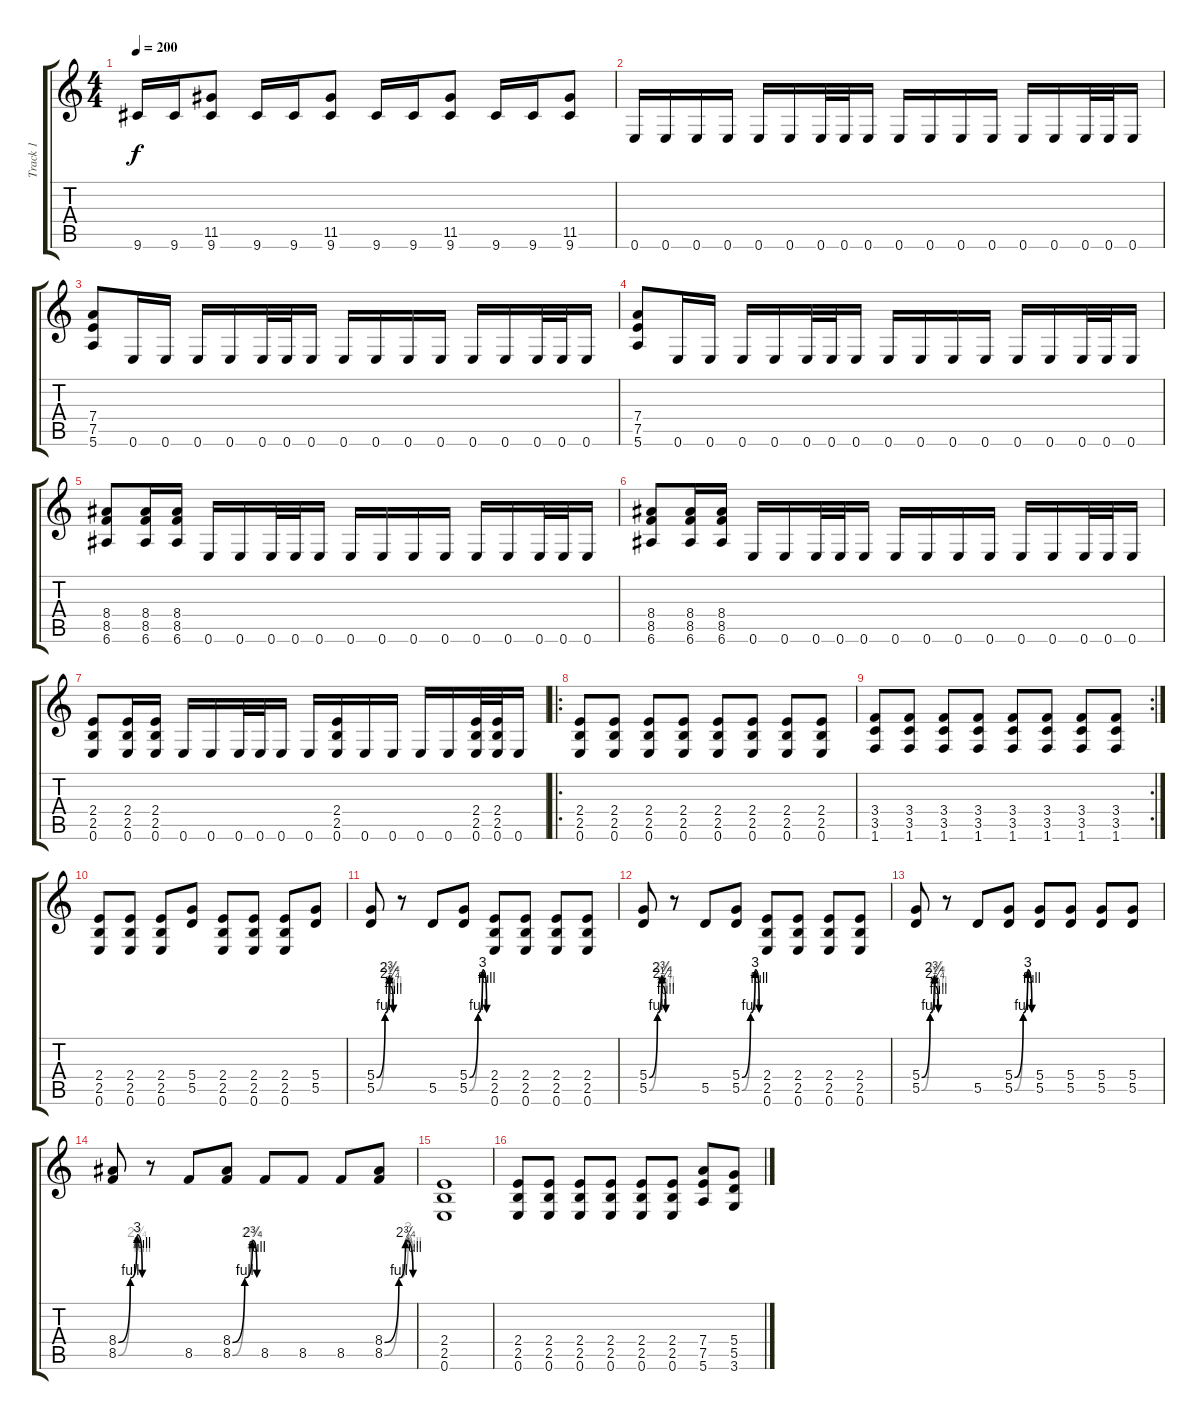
\track ("Track 1" "Track 1") {instrument distortionguitar}
\staff {score tabs}
\tuning (E4 B3 G3 D3 A2 E2) {hide}
\ts (4 4)
\tempo 200
\clef g2
\ks c
9.6.16{dy f} 9.6.16 (11.5 9.6).8 9.6.16 9.6.16 (11.5 9.6).8 9.6.16 9.6.16 (11.5 9.6).8 9.6.16 9.6.16 (11.5 9.6).8 |
0.6.16 0.6.16 0.6.16 0.6.16 0.6.16 0.6.16 0.6.32 0.6.32 0.6.16 0.6.16 0.6.16 0.6.16 0.6.16 0.6.16 0.6.16 0.6.32 0.6.32 0.6.16 |
(7.4 7.5 5.6).8 0.6.16 0.6.16 0.6.16 0.6.16 0.6.32 0.6.32 0.6.16 0.6.16 0.6.16 0.6.16 0.6.16 0.6.16 0.6.16 0.6.32 0.6.32 0.6.16 |
(7.4 7.5 5.6).8 0.6.16 0.6.16 0.6.16 0.6.16 0.6.32 0.6.32 0.6.16 0.6.16 0.6.16 0.6.16 0.6.16 0.6.16 0.6.16 0.6.32 0.6.32 0.6.16 |
(8.4 8.5 6.6).8 (8.4 8.5 6.6).16 (8.4 8.5 6.6).16 0.6.16 0.6.16 0.6.32 0.6.32 0.6.16 0.6.16 0.6.16 0.6.16 0.6.16 0.6.16 0.6.16 0.6.32 0.6.32 0.6.16 |
(8.4 8.5 6.6).8 (8.4 8.5 6.6).16 (8.4 8.5 6.6).16 0.6.16 0.6.16 0.6.32 0.6.32 0.6.16 0.6.16 0.6.16 0.6.16 0.6.16 0.6.16 0.6.16 0.6.32 0.6.32 0.6.16 |
(2.4 2.5 0.6).8 (2.4 2.5 0.6).16 (2.4 2.5 0.6).16 0.6.16 0.6.16 0.6.32 0.6.32 0.6.16 0.6.16 (2.4 2.5 0.6).16 0.6.16 0.6.16 0.6.16 0.6.16 (2.4 2.5 0.6).32 (2.4 2.5 0.6).32 0.6.16 |
\ro
(2.4 2.5 0.6).8 (2.4 2.5 0.6).8 (2.4 2.5 0.6).8 (2.4 2.5 0.6).8 (2.4 2.5 0.6).8 (2.4 2.5 0.6).8 (2.4 2.5 0.6).8 (2.4 2.5 0.6).8 |
\rc 2
(3.4 3.5 1.6).8 (3.4 3.5 1.6).8 (3.4 3.5 1.6).8 (3.4 3.5 1.6).8 (3.4 3.5 1.6).8 (3.4 3.5 1.6).8 (3.4 3.5 1.6).8 (3.4 3.5 1.6).8 |
(2.4 2.5 0.6).8 (2.4 2.5 0.6).8 (2.4 2.5 0.6).8 (5.4 5.5).8 (2.4 2.5 0.6).8 (2.4 2.5 0.6).8 (2.4 2.5 0.6).8 (5.4 5.5).8 |
(5.4{be (custom 0 0 30 4 45 11 47 9 60 4)} 5.5{be (custom 0 0 30 4 49 11 60 4)}).8 r.8 5.5.8 (5.4{be (custom 0 0 30 4 46 12 60 4)} 5.5{be (custom 0 0 30 4 45 12 60 4)}).8 (2.4 2.5 0.6).8 (2.4 2.5 0.6).8 (2.4 2.5 0.6).8 (2.4 2.5 0.6).8 |
(5.4{be (custom 0 0 30 4 45 11 47 9 60 4)} 5.5{be (custom 0 0 30 4 49 11 60 4)}).8 r.8 5.5.8 (5.4{be (custom 0 0 30 4 46 12 60 4)} 5.5{be (custom 0 0 30 4 45 12 60 4)}).8 (2.4 2.5 0.6).8 (2.4 2.5 0.6).8 (2.4 2.5 0.6).8 (2.4 2.5 0.6).8 |
(5.4{be (custom 0 0 30 4 45 11 47 9 60 4)} 5.5{be (custom 0 0 30 4 49 11 60 4)}).8 r.8 5.5.8 (5.4{be (custom 0 0 30 4 46 12 60 4)} 5.5{be (custom 0 0 30 4 45 12 60 4)}).8 (5.4 5.5).8 (5.4 5.5).8 (5.4 5.5).8 (5.4 5.5).8 |
(8.4{be (custom 0 0 30 4 47 12 60 4)} 8.5{be (custom 0 0 30 4 46 11 60 4)}).8 r.8 8.5.8 (8.4{be (custom 0 0 30 4 49 11 60 4)} 8.5{be (custom 0 0 30 4 46 11 60 4)}).8 8.5.8 8.5.8 8.5.8 (8.4{be (custom 0 0 30 4 44 11 60 4)} 8.5{be (custom 0 0 30 4 50 12 60 4)}).8 |
(2.4 2.5 0.6).1 |
(2.4 2.5 0.6).8 (2.4 2.5 0.6).8 (2.4 2.5 0.6).8 (2.4 2.5 0.6).8 (2.4 2.5 0.6).8 (2.4 2.5 0.6).8 (7.4 7.5 5.6).8 (5.4 5.5 3.6).8
